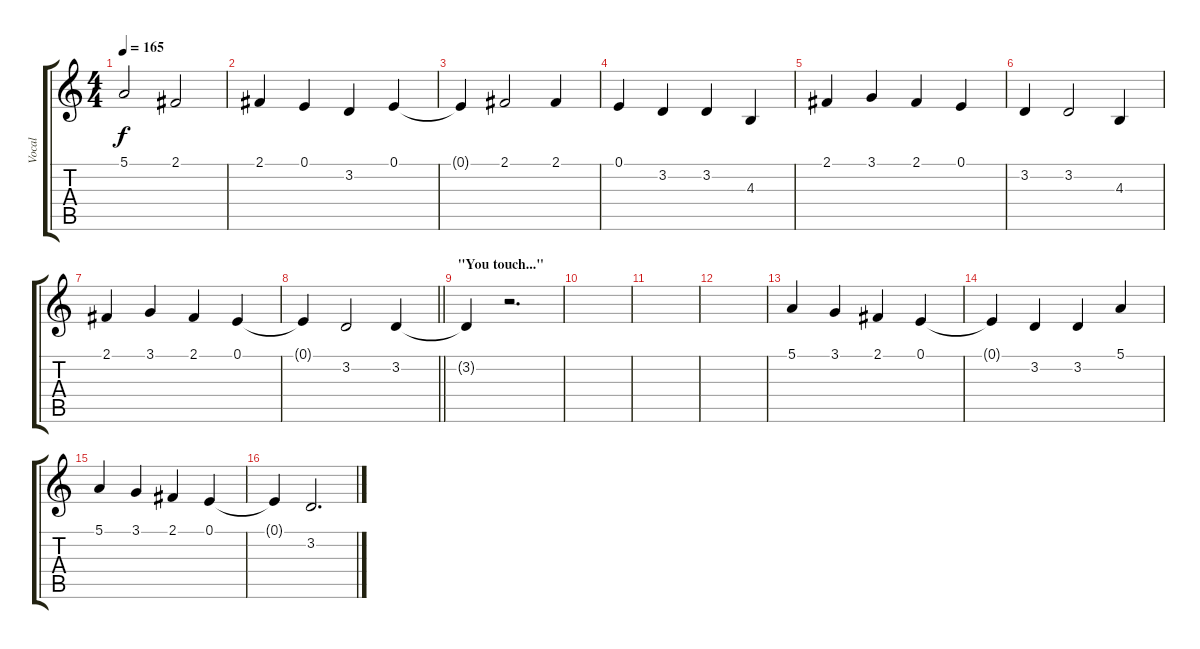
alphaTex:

\track ("Vocal" "Vocal") {instrument lead6voice}
\staff {score tabs}
\tuning (E4 B3 G3 D3 A2 E2) {hide}
\ts (4 4)
\tempo 165
\clef g2
\ks c
5.1.2{dy f} 2.1.2 |
2.1.4 0.1.4 3.2.4 0.1.4 |
0.1{t}.4 2.1.2 2.1.4 |
0.1.4 3.2.4 3.2.4 4.3.4 |
2.1.4 3.1.4 2.1.4 0.1.4 |
3.2.4 3.2.2 4.3.4 |
2.1.4 3.1.4 2.1.4 0.1.4 |
\barLineRight lightlight
0.1{t}.4 3.2.2 3.2.4 |
\section ("" "\"You touch...\"")
3.2{t}.4 r.2{d} |
|
|
|
5.1.4 3.1.4 2.1.4 0.1.4 |
0.1{t}.4 3.2.4 3.2.4 5.1.4 |
5.1.4 3.1.4 2.1.4 0.1.4 |
0.1{t}.4 3.2.2{d}
